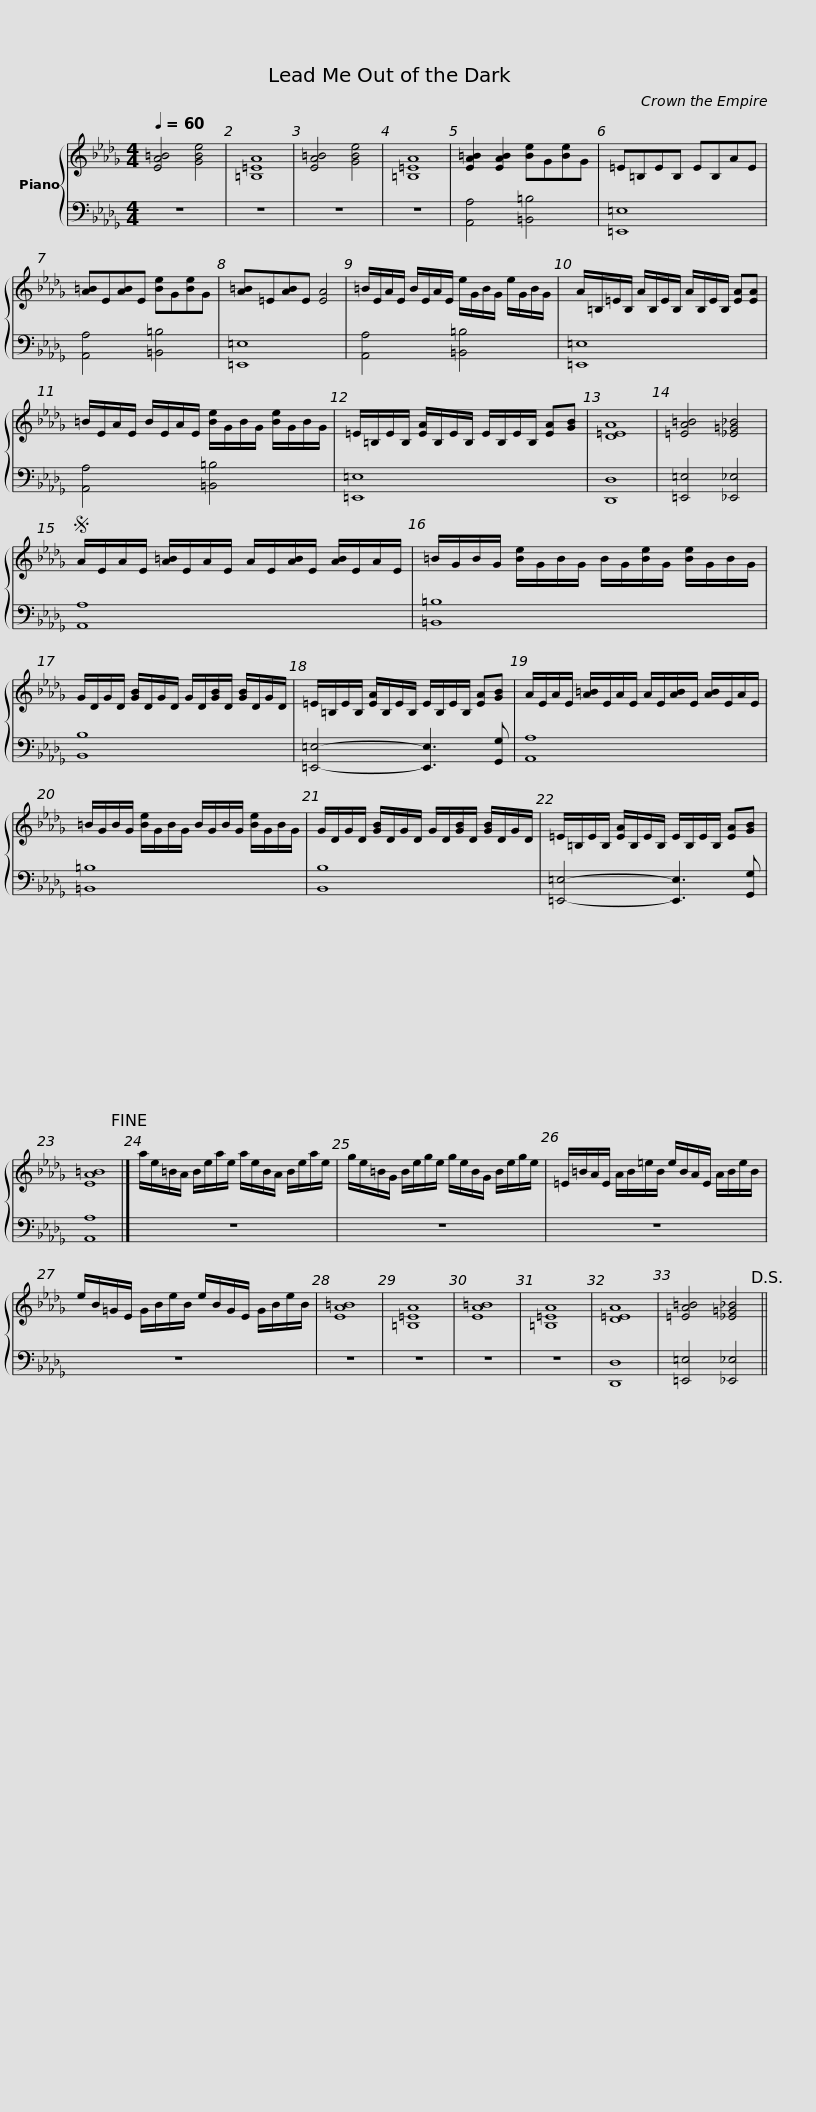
X:1
%%score { 1 | 2 }
L:1/8
Q:1/4=60
M:4/4
I:linebreak $
K:Db
V:1 treble
V:2 bass
V:1
 [EA=B]4 [GBe]4 | [=B,=EA]8 | [EA=B]4 [GBe]4 | [=B,=EA]8 | [EA=B]2 [EAB]2 [Be]G[Be]G | %5
 =E=B,EB, EB,AE | [A=B]E[AB]E [Be]G[Be]G |$ [A=B]=E[AB]E [EA]4 | =B/E/A/E/ B/E/A/E/ e/G/B/G/ e/G/B/G/ | A/=B,/=E/B,/ A/B,/E/B,/ A/B,/E/B,/ [EA][EA] |$ %10
 =B/E/A/E/ B/E/A/E/ [Be]/G/B/G/ [Be]/G/B/G/ | =E/=B,/E/B,/ [EA]/B,/E/B,/ E/B,/E/B,/ [EA][GB] | [D=EA]8 | [=EA=B]4 [_E=G_B]4 |$S A/E/A/E/ [A=B]/E/A/E/ A/E/[AB]/E/ [AB]/E/A/E/ | %15
 =B/G/B/G/ [Be]/G/B/G/ B/G/[Be]/G/ [Be]/G/B/G/ |$ G/D/G/D/ [GB]/D/G/D/ G/D/[GB]/D/ [GB]/D/G/D/ | =E/=B,/E/B,/ [EA]/B,/E/B,/ E/B,/E/B,/ [EA][GB] |$ A/E/A/E/ [A=B]/E/A/E/ A/E/[AB]/E/ [AB]/E/A/E/ | =B/G/B/G/ [Be]/G/B/G/ B/G/B/G/ [Be]/G/B/G/ |$ %20
 G/D/G/D/ [GB]/D/G/D/ G/D/[GB]/D/ [GB]/D/G/D/ | =E/=B,/E/B,/ [EA]/B,/E/B,/ E/B,/E/B,/ [EA][GB] | [EA=B]8!fine! |]$ a/e/=B/A/ B/e/a/e/ a/e/B/A/ B/e/a/e/ | g/e/=B/G/ B/e/g/e/ g/e/B/G/ B/e/g/e/ |$ %25
 =E/=B/A/E/ A/B/=e/B/ e/B/A/E/ A/B/e/B/ | e/B/=G/E/ G/B/e/B/ e/B/G/E/ G/B/e/B/ | [EA=B]8 | [=B,=EA]8 | [EA=B]8 | %30
 [=B,=EA]8 |$ [D=EA]8 | [=EA=B]4 [_E=G_B]4!D.S.! || %33
V:2
 z8 | z8 | z8 | z8 | [A,,A,]4 [=B,,=B,]4 | %5
 [=E,,=E,]8 | [A,,A,]4 [=B,,=B,]4 |$ [=E,,=E,]8 | [A,,A,]4 [=B,,=B,]4 | [=E,,=E,]8 |$ %10
 [A,,A,]4 [=B,,=B,]4 | [=E,,=E,]8 | [D,,D,]8 | [=E,,=E,]4 [_E,,_E,]4 |$ [A,,A,]8 | %15
 [=B,,=B,]8 |$ [B,,B,]8 | [=E,,=E,]4- [E,,E,]3 [G,,G,] |$ [A,,A,]8 | [=B,,=B,]8 |$ %20
 [B,,B,]8 | [=E,,=E,]4- [E,,E,]3 [G,,G,] | [A,,A,]8 |]$ z8 | z8 |$ %25
 z8 | z8 | z8 | z8 | z8 | %30
 z8 |$ [D,,D,]8 | [=E,,=E,]4 [_E,,_E,]4 || %33
